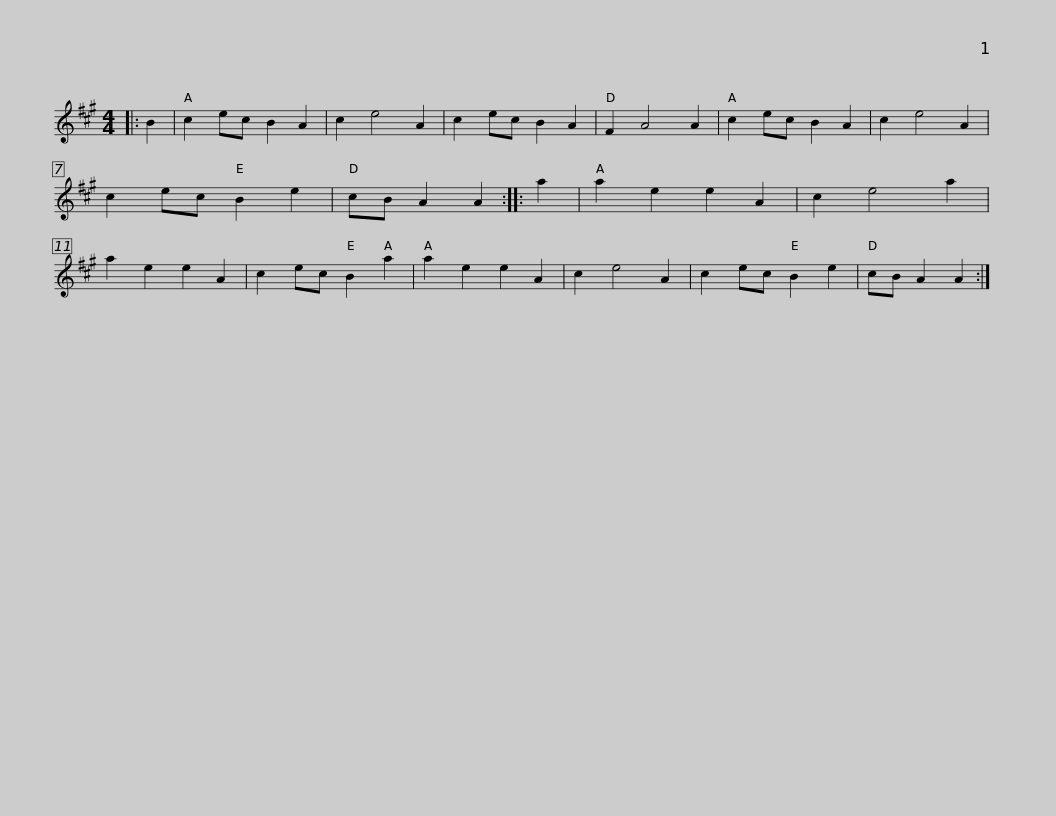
X:1
L:1/8
M:4/4
I:linebreak $
K:A
V:1 treble
V:1
|: B2 | c2 ec B2 A2 | c2 e4 A2 | c2 ec B2 A2 | F2 A4 A2 | %5
 c2 ec B2 A2 | c2 e4 A2 | c2 ec B2 e2 | cB A2 A2 :: a2 |$ %10
 a2 e2 e2 A2 | c2 e4 a2 | a2 e2 e2 A2 | c2 ec B2 a2 | a2 e2 e2 A2 | %15
 c2 e4 A2 | c2 ec B2 e2 | cB A2 A2 :| %18
